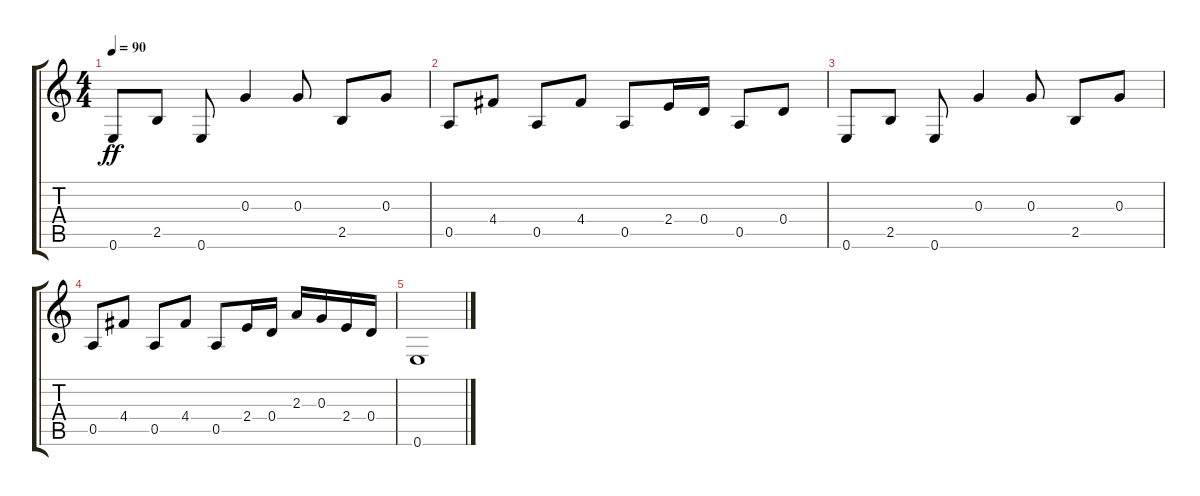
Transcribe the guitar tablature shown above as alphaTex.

\track "" {instrument acousticguitarsteel}
\staff {score tabs}
\tuning (E4 B3 G3 D3 A2 E2) {hide}
\ts (4 4)
\tempo 90
\clef g2
\ks c
0.6.8{dy ff} 2.5.8 0.6.8 0.3.4 0.3.8 2.5.8 0.3.8 |
0.5.8 4.4.8 0.5.8 4.4.8 0.5.8 2.4.16 0.4.16 0.5.8 0.4.8 |
0.6.8 2.5.8 0.6.8 0.3.4 0.3.8 2.5.8 0.3.8 |
0.5.8 4.4.8 0.5.8 4.4.8 0.5.8 2.4.16 0.4.16 2.3.16 0.3.16 2.4.16 0.4.16 |
0.6.1
